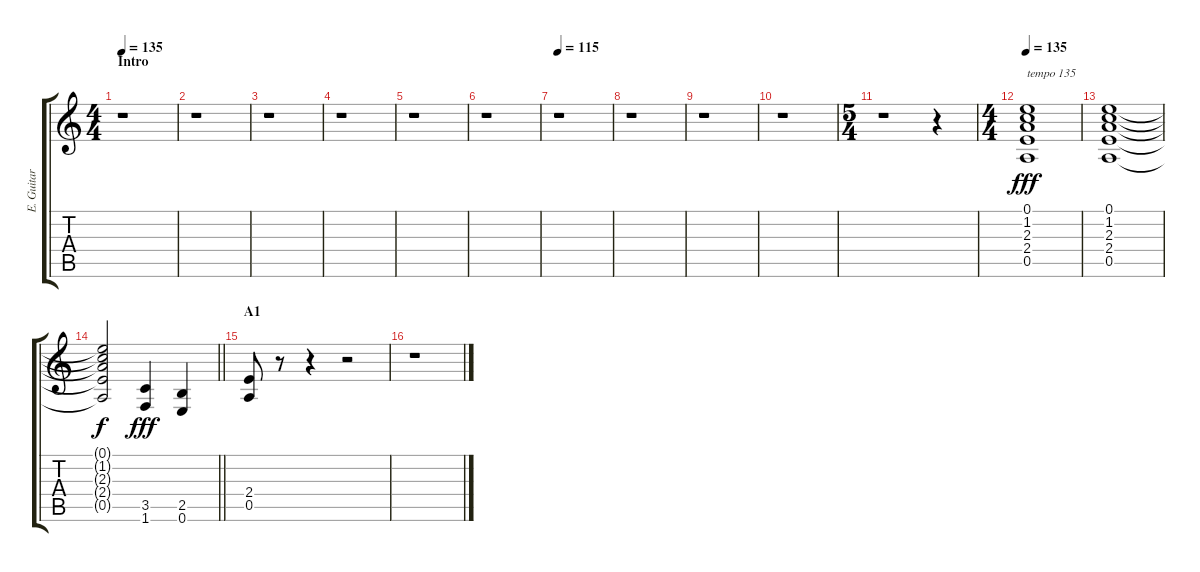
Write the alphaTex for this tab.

\track ("E. Guitar 2" "E. Guitar ") {instrument distortionguitar}
\staff {score tabs}
\tuning (E4 B3 G3 D3 A2 E2) {hide}
\ts (4 4)
\section ("" "Intro")
\tempo 135
\tempo 100
\tempo 135
\clef g2
\ks c
r.1{dy fff instrument distortionguitar} |
r.1 |
r.1 |
r.1 |
r.1 |
r.1 |
\tempo 115
r.1 |
r.1 |
r.1 |
r.1 |
\ts (5 4)
r.1 r.4 |
\ts (4 4)
\tempo 135
(0.1 1.2 2.3 2.4 0.5).1{txt "tempo 135"} |
(0.1 1.2 2.3 2.4 0.5).1 |
\barLineRight lightlight
(0.1{t} 1.2{t} 2.3{t} 2.4{t} 0.5{t}).2{dy f} (3.5 1.6).4{dy fff} (2.5 0.6).4 |
\section ("" "A1")
(2.4 0.5).8 r.8 r.4 r.2 |
r.1
